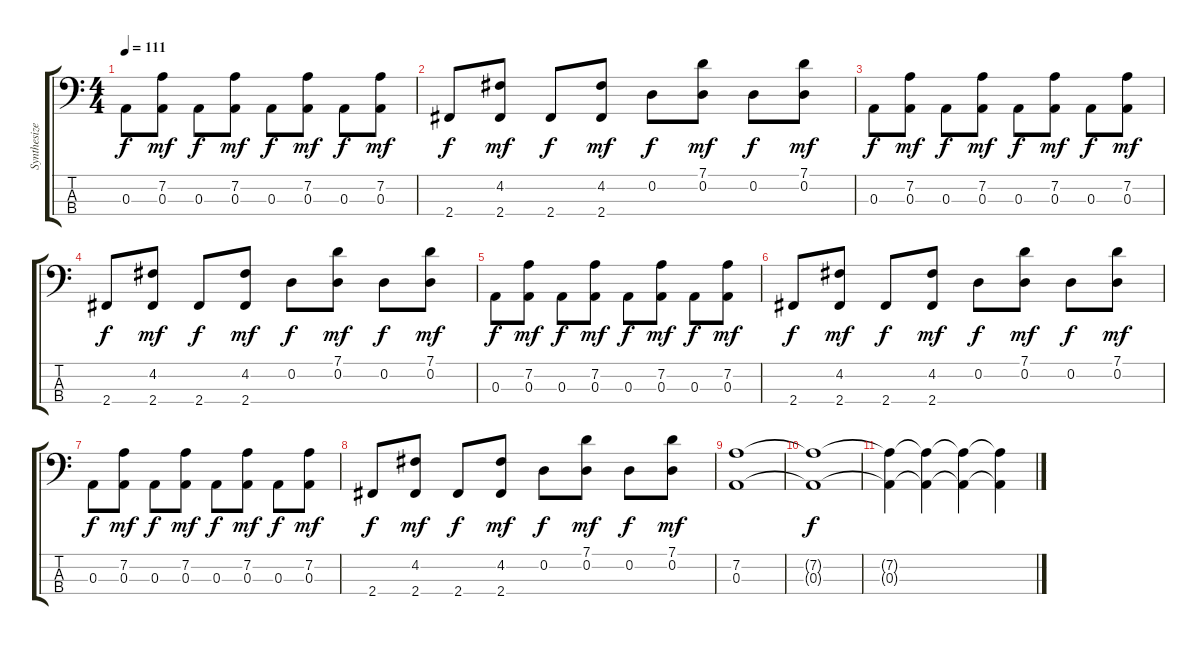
\track ("Synthesizer" "Synthesize") {instrument synthbass1}
\staff {score tabs}
\tuning (G2 D2 A1 E1) {hide}
\ts (4 4)
\tempo 111
\clef f4
\ks c
0.3.8{dy f} (7.2 0.3).8{dy mf} 0.3.8{dy f} (7.2 0.3).8{dy mf} 0.3.8{dy f} (7.2 0.3).8{dy mf} 0.3.8{dy f} (7.2 0.3).8{dy mf} |
2.4.8{dy f} (4.2 2.4).8{dy mf} 2.4.8{dy f} (4.2 2.4).8{dy mf} 0.2.8{dy f} (7.1 0.2).8{dy mf} 0.2.8{dy f} (7.1 0.2).8{dy mf} |
0.3.8{dy f} (7.2 0.3).8{dy mf} 0.3.8{dy f} (7.2 0.3).8{dy mf} 0.3.8{dy f} (7.2 0.3).8{dy mf} 0.3.8{dy f} (7.2 0.3).8{dy mf} |
2.4.8{dy f} (4.2 2.4).8{dy mf} 2.4.8{dy f} (4.2 2.4).8{dy mf} 0.2.8{dy f} (7.1 0.2).8{dy mf} 0.2.8{dy f} (7.1 0.2).8{dy mf} |
0.3.8{dy f} (7.2 0.3).8{dy mf} 0.3.8{dy f} (7.2 0.3).8{dy mf} 0.3.8{dy f} (7.2 0.3).8{dy mf} 0.3.8{dy f} (7.2 0.3).8{dy mf} |
2.4.8{dy f} (4.2 2.4).8{dy mf} 2.4.8{dy f} (4.2 2.4).8{dy mf} 0.2.8{dy f} (7.1 0.2).8{dy mf} 0.2.8{dy f} (7.1 0.2).8{dy mf} |
0.3.8{dy f} (7.2 0.3).8{dy mf} 0.3.8{dy f} (7.2 0.3).8{dy mf} 0.3.8{dy f} (7.2 0.3).8{dy mf} 0.3.8{dy f} (7.2 0.3).8{dy mf} |
2.4.8{dy f} (4.2 2.4).8{dy mf} 2.4.8{dy f} (4.2 2.4).8{dy mf} 0.2.8{dy f} (7.1 0.2).8{dy mf} 0.2.8{dy f} (7.1 0.2).8{dy mf} |
(7.2 0.3).1 |
(7.2{t} 0.3{t}).1{dy f} |
(7.2{t} 0.3{t}).4{volume 0} (7.2{t} 0.3{t}).4 (7.2{t} 0.3{t}).4 (7.2{t} 0.3{t}).4
